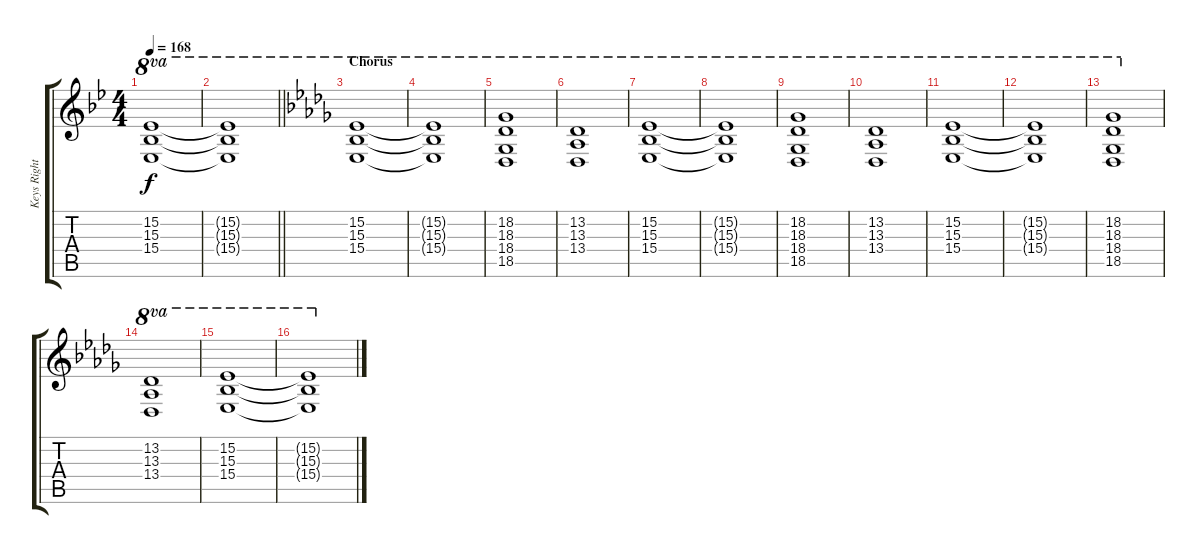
\track ("Keys Right Hand" "Keys Right") {instrument lead2sawtooth}
\staff {score tabs}
\tuning (E4 C4 G3 C3 G2 C2) {hide}
\ts (4 4)
\tempo 168
\clef g2
\ks bb
(15.2{t} 15.3{t} 15.4{t}).1{ot 8va dy f} |
\barLineRight lightlight
(15.2{t} 15.3{t} 15.4{t}).1{ot 8va} |
\section ("" "Chorus")
\ks db
(15.2 15.3 15.4).1{ot 8va} |
(15.2{t} 15.3{t} 15.4{t}).1{ot 8va} |
(18.2 18.3 18.4 18.5).1{ot 8va} |
(13.2 13.3 13.4).1{ot 8va} |
(15.2 15.3 15.4).1{ot 8va} |
(15.2{t} 15.3{t} 15.4{t}).1{ot 8va} |
(18.2 18.3 18.4 18.5).1{ot 8va} |
(13.2 13.3 13.4).1{ot 8va} |
(15.2 15.3 15.4).1{ot 8va} |
(15.2{t} 15.3{t} 15.4{t}).1{ot 8va} |
(18.2 18.3 18.4 18.5).1{ot 8va} |
(13.2 13.3 13.4).1{ot 8va} |
(15.2 15.3 15.4).1{ot 8va} |
(15.2{t} 15.3{t} 15.4{t}).1{ot 8va}
